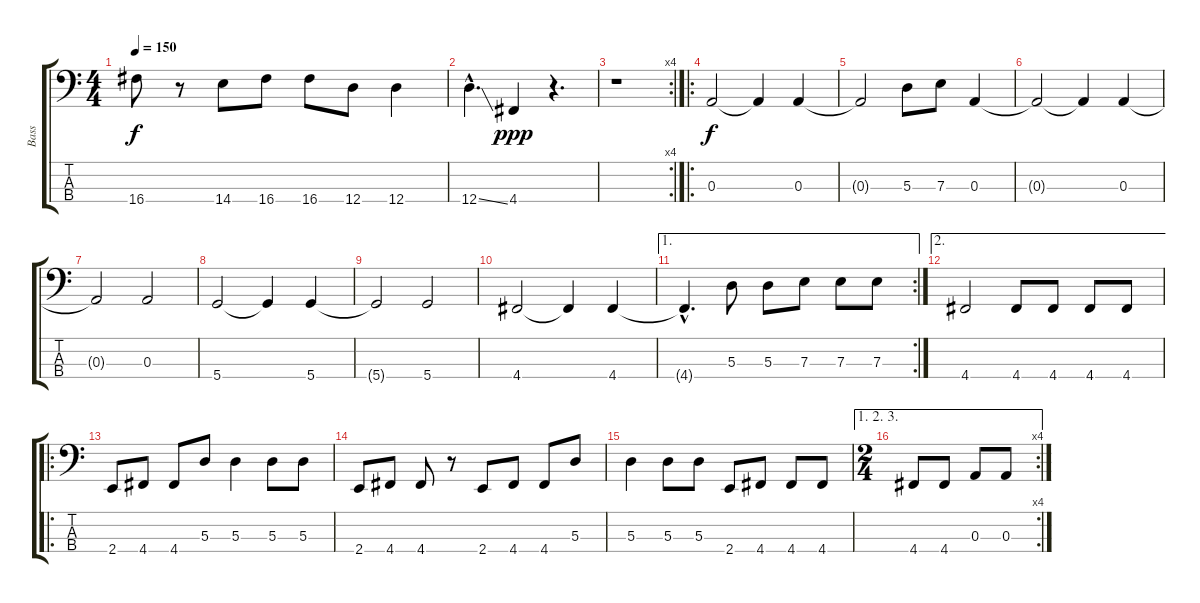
\track ("Bass" "Bass") {instrument electricbassfinger}
\staff {score tabs}
\tuning (G2 D2 A1 D1) {hide}
\ts (4 4)
\tempo 150
\clef f4
\ks c
16.4.8{dy f} r.8 14.4.8 16.4.8 16.4.8 12.4.8 12.4.4 |
12.4{ss hac}.4{d} 4.4.4{dy ppp} r.4{d} |
\rc 4
r.1 |
\ro
0.3.2{dy f instrument electricbassfinger} 0.3{t}.4 0.3.4 |
0.3{t}.2 5.3.8 7.3.8 0.3.4 |
0.3{t}.2 0.3{t}.4 0.3.4 |
0.3{t}.2 0.3.2 |
5.4.2 5.4{t}.4 5.4.4 |
5.4{t}.2 5.4.2 |
4.4.2 4.4{t}.4 4.4.4 |
\ae 1
\rc 2
4.4{hac t}.4{d} 5.3.8 5.3.8 7.3.8 7.3.8 7.3.8 |
\ae 2
4.4.2 4.4.8 4.4.8 4.4.8 4.4.8 |
\ro
2.4.8 4.4.8 4.4.8 5.3.8 5.3.4 5.3.8 5.3.8 |
2.4.8 4.4.8 4.4.8 r.8 2.4.8 4.4.8 4.4.8 5.3.8 |
5.3.4 5.3.8 5.3.8 2.4.8 4.4.8 4.4.8 4.4.8 |
\ae (1 2 3)
\rc 4
\ts (2 4)
4.4.8 4.4.8 0.3.8 0.3.8
